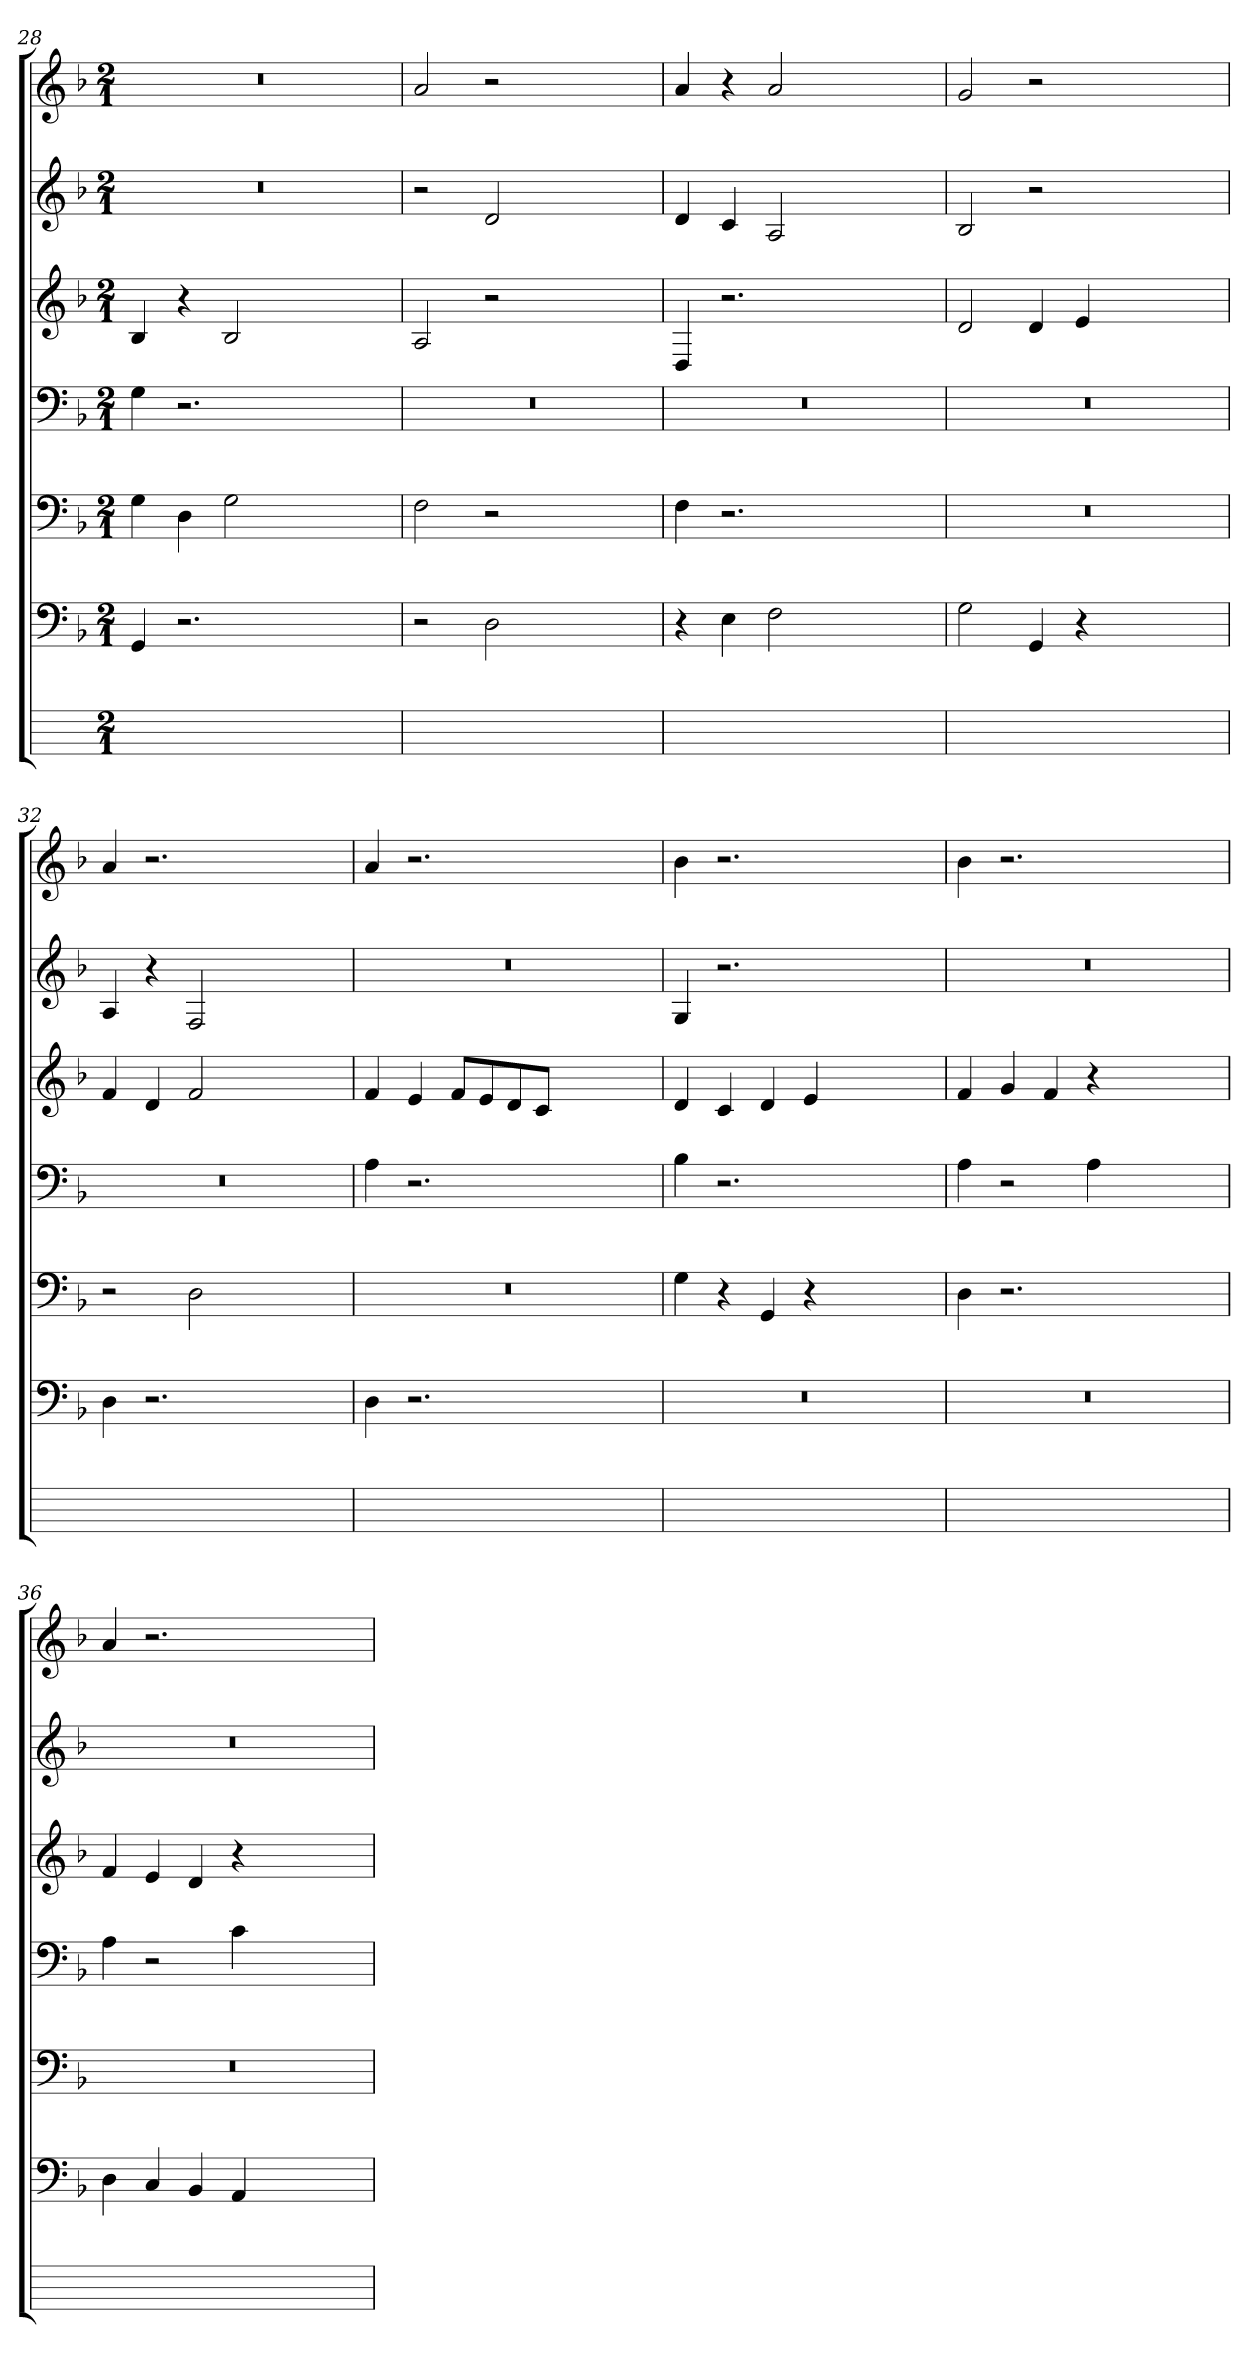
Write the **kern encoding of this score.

**kern	**kern	**kern	**kern	**kern	**kern	**kern
*part7	*part6	*part5	*part4	*part3	*part2	*part1
*staff7	*staff6	*staff5	*staff4	*staff3	*staff2	*staff1
*	*clefF4	*clefF4	*clefF4	*clefG2	*clefG2	*clefG2
*	*k[b-]	*k[b-]	*k[b-]	*k[b-]	*k[b-]	*k[b-]
*	*F:	*F:	*F:	*F:	*F:	*F:
*M2/1	*M2/1	*M2/1	*M2/1	*M2/1	*M2/1	*M2/1
=28	=28	=28	=28	=28	=28	=28
0ryy	4GG	4G	4G	4B-	0r	0r
.	2.r	4D	2.r	4r	.	.
.	.	2G	.	2B-i	.	.
.	1ryy	1ryy	1ryy	1ryy	.	.
=29	=29	=29	=29	=29	=29	=29
0ryy	2r	2F	0r	2A	2r	2a
.	2D	2r	.	2r	2d	2r
.	1ryy	1ryy	.	1ryy	1ryy	1ryy
=30	=30	=30	=30	=30	=30	=30
0ryy	4r	4Fi	0r	4D	4di	4ai
.	4E	2.r	.	2.r	4c	4r
.	2F	.	.	.	2A	2ai
.	1ryy	1ryy	.	1ryy	1ryy	1ryy
=31	=31	=31	=31	=31	=31	=31
0ryy	2G	0r	0r	2d	2B-	2g
.	4GG	.	.	4di	2r	2r
.	4r	.	.	4e	.	.
.	1ryy	.	.	1ryy	1ryy	1ryy
=32	=32	=32	=32	=32	=32	=32
0ryy	4D	2r	0r	4f	4A	4a
.	2.r	.	.	4dj	4r	2.r
.	.	2D	.	2fi	2F	.
.	1ryy	1ryy	.	1ryy	1ryy	1ryy
=33	=33	=33	=33	=33	=33	=33
0ryy	4Di	0r	4AZ	4fi	0r	4ai
.	2.r	.	2.r	4eZ	.	2.r
.	.	.	.	8fL	.	.
.	.	.	.	8ej	.	.
.	.	.	.	8dj	.	.
.	.	.	.	8cjJ	.	.
.	1ryy	.	1ryy	1ryy	.	1ryy
=34	=34	=34	=34	=34	=34	=34
0ryy	0r	4G	4B-Z	4d	4G	4b-
.	.	4r	2.r	4cj	2.r	2.r
.	.	4GG	.	4di	.	.
.	.	4r	.	4e	.	.
.	.	1ryy	1ryy	1ryy	1ryy	1ryy
=35	=35	=35	=35	=35	=35	=35
0ryy	0r	4D	4A	4f	0r	4b-i
.	.	2.r	2r	4gj	.	2.r
.	.	.	.	4fi	.	.
.	.	.	4Aj	4r	.	.
.	.	1ryy	1ryy	1ryy	.	1ryy
=36	=36	=36	=36	=36	=36	=36
0ryy	4Di	0r	4Ai	4fi	0r	4ai
.	4C	.	2r	4eZ	.	2.r
.	4BB-Z	.	.	4dZ	.	.
.	4AAZ	.	4cZ	4r	.	.
.	1ryy	.	1ryy	1ryy	.	1ryy
=	=	=	=	=	=	=
*-	*-	*-	*-	*-	*-	*-
